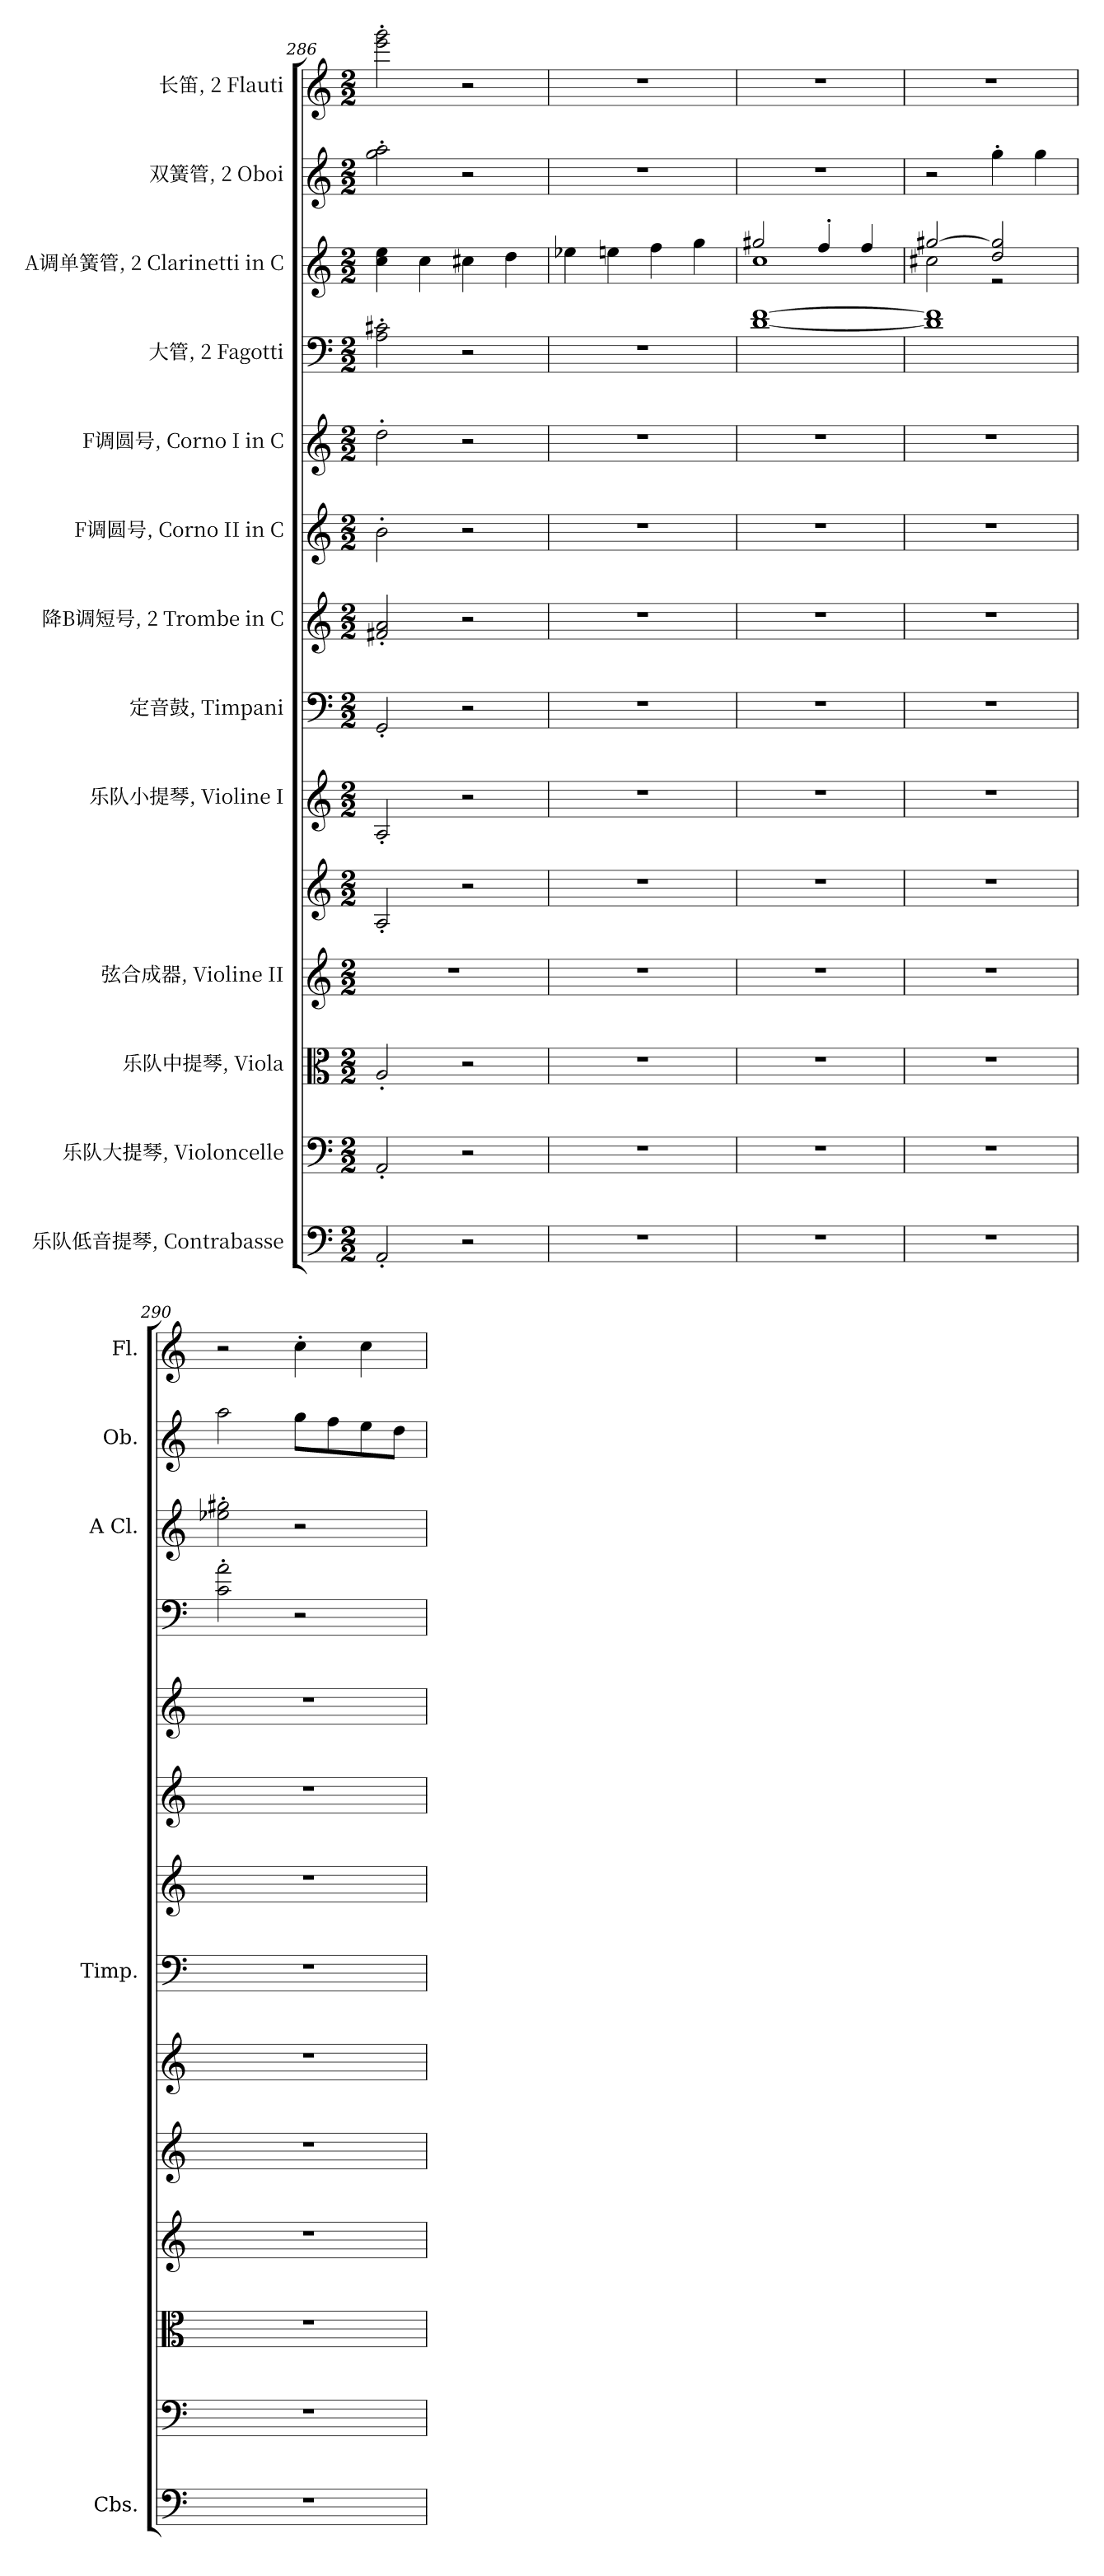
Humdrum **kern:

**kern	**kern	**kern	**kern	**kern	**kern	**kern	**kern	**kern	**kern	**kern	**kern	**kern	**kern
*part13	*part12	*part11	*part10	*part10	*part9	*part8	*part7	*part6	*part5	*part4	*part3	*part2	*part1
*staff14	*staff13	*staff12	*staff11	*staff10	*staff9	*staff8	*staff7	*staff6	*staff5	*staff4	*staff3	*staff2	*staff1
*I"乐队低音提琴, Contrabasse	*I"乐队大提琴, Violoncelle	*I"乐队中提琴, Viola	*I"弦合成器, Violine II	*	*I"乐队小提琴, Violine I	*I"定音鼓, Timpani	*I"降B调短号, 2 Trombe in C	*I"F调圆号, Corno II in C	*I"F调圆号, Corno I in C	*I"大管, 2 Fagotti	*I"A调单簧管, 2 Clarinetti in C	*I"双簧管, 2 Oboi	*I"长笛, 2 Flauti
*I'Cbs.	*	*	*	*	*	*I'Timp.	*	*	*	*	*I'A Cl.	*I'Ob.	*I'Fl.
*clefF4	*clefF4	*clefC3	*clefG2	*clefG2	*clefG2	*clefF4	*clefG2	*clefG2	*clefG2	*clefF4	*clefG2	*clefG2	*clefG2
*ITrd7c12	*	*	*	*	*	*	*ITrd1c2	*ITrd4c7	*ITrd4c7	*	*ITrd2c3	*	*
*k[]	*k[]	*k[]	*k[]	*k[]	*k[]	*k[]	*k[b-e-]	*k[b-]	*k[b-]	*k[]	*k[f#c#g#]	*k[]	*k[]
*M2/2	*M2/2	*M2/2	*M2/2	*M2/2	*M2/2	*M2/2	*M2/2	*M2/2	*M2/2	*M2/2	*M2/2	*M2/2	*M2/2
*MM226	*MM226	*MM226	*MM226	*MM226	*MM226	*MM226	*MM226	*MM226	*MM226	*MM226	*MM226	*MM226	*MM226
=286	=286	=286	=286	=286	=286	=286	=286	=286	=286	=286	=286	=286	=286
2AAA'/	2AA'/	2A'/	1r	2A'/	2A'/	2GG'/	2en/' 2g/'	2e'\	2g'\	2A\' 2c#X\'	4a\ 4cc#\	2gg\' 2aa\'	2eee\' 2ggg\'
.	.	.	.	.	.	.	.	.	.	.	4a\	.	.
*	*	*	*	*	*	*	*	*	*	*	*	*	*MM260
2r	2r	2r	.	2r	2r	2r	2r	2r	2r	2r	4a#X\	2r	2r
.	.	.	.	.	.	.	.	.	.	.	4b\	.	.
=287	=287	=287	=287	=287	=287	=287	=287	=287	=287	=287	=287	=287	=287
*	*	*	*	*	*	*	*	*	*	*	*	*	*MM245
1r	1r	1r	1r	1r	1r	1r	1r	1r	1r	1r	4ccn\	1r	1r
.	.	.	.	.	.	.	.	.	.	.	4cc#X\	.	.
.	.	.	.	.	.	.	.	.	.	.	4dd\	.	.
.	.	.	.	.	.	.	.	.	.	.	4ee\	.	.
=288	=288	=288	=288	=288	=288	=288	=288	=288	=288	=288	=288	=288	=288
*	*	*	*	*	*	*	*	*	*	*	*	*	*MM245
*	*	*	*	*	*	*	*	*	*	*	*^	*	*
1r	1r	1r	1r	1r	1r	1r	1r	1r	1r	[1d [1f	2ee#X/	1a	1r	1r
.	.	.	.	.	.	.	.	.	.	.	4dd'/	.	.	.
.	.	.	.	.	.	.	.	.	.	.	4dd/	.	.	.
=289	=289	=289	=289	=289	=289	=289	=289	=289	=289	=289	=289	=289	=289	=289
*	*	*	*	*	*	*	*	*	*	*	*	*	*	*MM245
1r	1r	1r	1r	1r	1r	1r	1r	1r	1r	1d] 1f]	[2ee#X/	2a#X\	2r	1r
.	.	.	.	.	.	.	.	.	.	.	2b/ 2ee#/]	2r	4gg'\	.
.	.	.	.	.	.	.	.	.	.	.	.	.	4gg\	.
*	*	*	*	*	*	*	*	*	*	*	*v	*v	*	*
=290	=290	=290	=290	=290	=290	=290	=290	=290	=290	=290	=290	=290	=290
*	*	*	*	*	*	*	*	*	*	*	*	*	*MM245
1r	1r	1r	1r	1r	1r	1r	1r	1r	1r	2c\' 2a\'	2ccn\' 2ee#X\'	2aa\	2r
*	*	*	*	*	*	*	*	*	*	*	*	*	*MM260
.	.	.	.	.	.	.	.	.	.	2r	2r	8gg\L	4cc'\
.	.	.	.	.	.	.	.	.	.	.	.	8ff\	.
.	.	.	.	.	.	.	.	.	.	.	.	8ee\	4cc\
.	.	.	.	.	.	.	.	.	.	.	.	8dd\J	.
=	=	=	=	=	=	=	=	=	=	=	=	=	=
*-	*-	*-	*-	*-	*-	*-	*-	*-	*-	*-	*-	*-	*-
